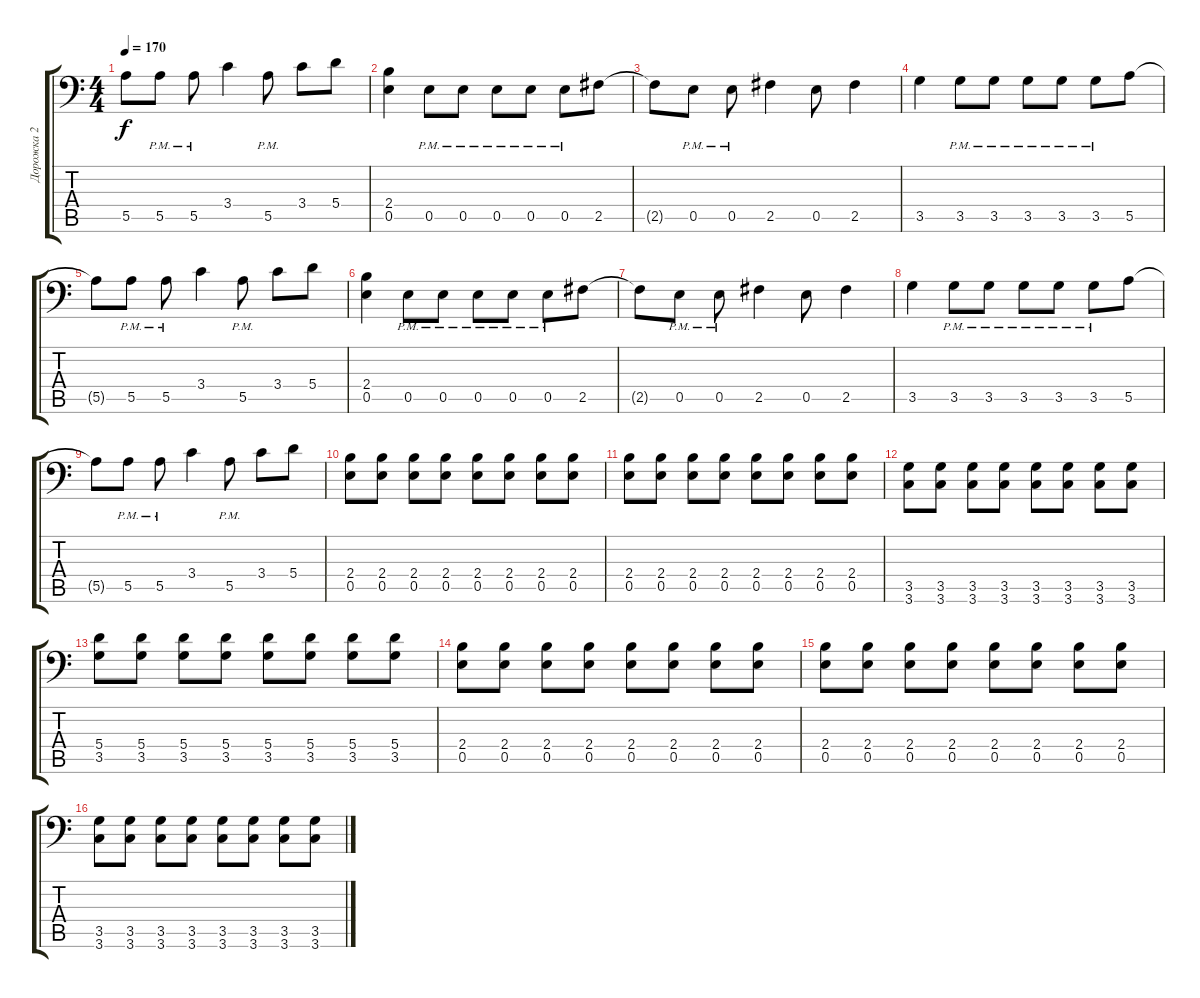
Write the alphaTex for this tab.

\track ("Дорожка 2" "Дорожка 2") {instrument distortionguitar}
\staff {score tabs}
\tuning (B3 Gb3 D3 A2 E2 A1) {hide}
\ts (4 4)
\tempo 170
\clef f4
\ks c
5.5{t}.8{dy f} 5.5{pm}.8 5.5{pm}.8 3.4.4 5.5{pm}.8 3.4.8 5.4.8 |
(2.4 0.5).4 0.5{pm}.8 0.5{pm}.8 0.5{pm}.8 0.5{pm}.8 0.5{pm}.8 2.5.8 |
2.5{t}.8 0.5{pm}.8 0.5{pm}.8 2.5.4 0.5.8 2.5.4 |
3.5.4 3.5{pm}.8 3.5{pm}.8 3.5{pm}.8 3.5{pm}.8 3.5{pm}.8 5.5.8 |
5.5{t}.8 5.5{pm}.8 5.5{pm}.8 3.4.4 5.5{pm}.8 3.4.8 5.4.8 |
(2.4 0.5).4 0.5{pm}.8 0.5{pm}.8 0.5{pm}.8 0.5{pm}.8 0.5{pm}.8 2.5.8 |
2.5{t}.8 0.5{pm}.8 0.5{pm}.8 2.5.4 0.5.8 2.5.4 |
3.5.4 3.5{pm}.8 3.5{pm}.8 3.5{pm}.8 3.5{pm}.8 3.5{pm}.8 5.5.8 |
5.5{t}.8 5.5{pm}.8 5.5{pm}.8 3.4.4 5.5{pm}.8 3.4.8 5.4.8 |
(2.4 0.5).8 (2.4 0.5).8 (2.4 0.5).8 (2.4 0.5).8 (2.4 0.5).8 (2.4 0.5).8 (2.4 0.5).8 (2.4 0.5).8 |
(2.4 0.5).8 (2.4 0.5).8 (2.4 0.5).8 (2.4 0.5).8 (2.4 0.5).8 (2.4 0.5).8 (2.4 0.5).8 (2.4 0.5).8 |
(3.5 3.6).8 (3.5 3.6).8 (3.5 3.6).8 (3.5 3.6).8 (3.5 3.6).8 (3.5 3.6).8 (3.5 3.6).8 (3.5 3.6).8 |
(5.4 3.5).8 (5.4 3.5).8 (5.4 3.5).8 (5.4 3.5).8 (5.4 3.5).8 (5.4 3.5).8 (5.4 3.5).8 (5.4 3.5).8 |
(2.4 0.5).8 (2.4 0.5).8 (2.4 0.5).8 (2.4 0.5).8 (2.4 0.5).8 (2.4 0.5).8 (2.4 0.5).8 (2.4 0.5).8 |
(2.4 0.5).8 (2.4 0.5).8 (2.4 0.5).8 (2.4 0.5).8 (2.4 0.5).8 (2.4 0.5).8 (2.4 0.5).8 (2.4 0.5).8 |
(3.5 3.6).8 (3.5 3.6).8 (3.5 3.6).8 (3.5 3.6).8 (3.5 3.6).8 (3.5 3.6).8 (3.5 3.6).8 (3.5 3.6).8
